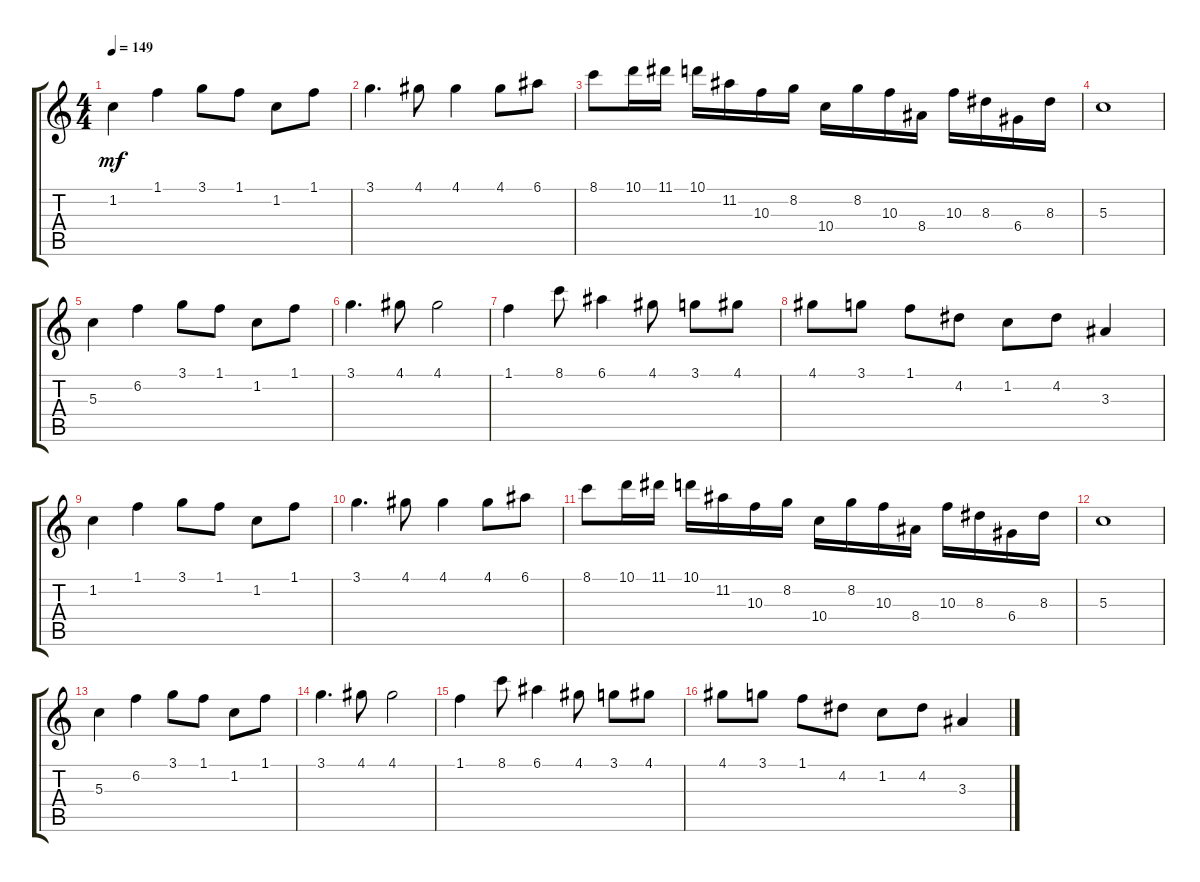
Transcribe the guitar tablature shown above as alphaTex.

\track "" {instrument overdrivenguitar}
\staff {score tabs}
\tuning (E4 B3 G3 D3 A2 E2) {hide}
\ts (4 4)
\tempo 149
\clef g2
\ks c
1.2.4{dy mf} 1.1.4 3.1.8 1.1.8 1.2.8 1.1.8 |
3.1.4{d} 4.1.8 4.1.4 4.1.8 6.1.8 |
8.1.8 10.1.16 11.1.16 10.1.16 11.2.16 10.3.16 8.2.16 10.4.16 8.2.16 10.3.16 8.4.16 10.3.16 8.3.16 6.4.16 8.3.16 |
5.3.1 |
5.3.4 6.2.4 3.1.8 1.1.8 1.2.8 1.1.8 |
3.1.4{d} 4.1.8 4.1.2 |
1.1.4 8.1.8 6.1.4 4.1.8 3.1.8 4.1.8 |
4.1.8 3.1.8 1.1.8 4.2.8 1.2.8 4.2.8 3.3.4 |
1.2.4 1.1.4 3.1.8 1.1.8 1.2.8 1.1.8 |
3.1.4{d} 4.1.8 4.1.4 4.1.8 6.1.8 |
8.1.8 10.1.16 11.1.16 10.1.16 11.2.16 10.3.16 8.2.16 10.4.16 8.2.16 10.3.16 8.4.16 10.3.16 8.3.16 6.4.16 8.3.16 |
5.3.1 |
5.3.4 6.2.4 3.1.8 1.1.8 1.2.8 1.1.8 |
3.1.4{d} 4.1.8 4.1.2 |
1.1.4 8.1.8 6.1.4 4.1.8 3.1.8 4.1.8 |
4.1.8 3.1.8 1.1.8 4.2.8 1.2.8 4.2.8 3.3.4
